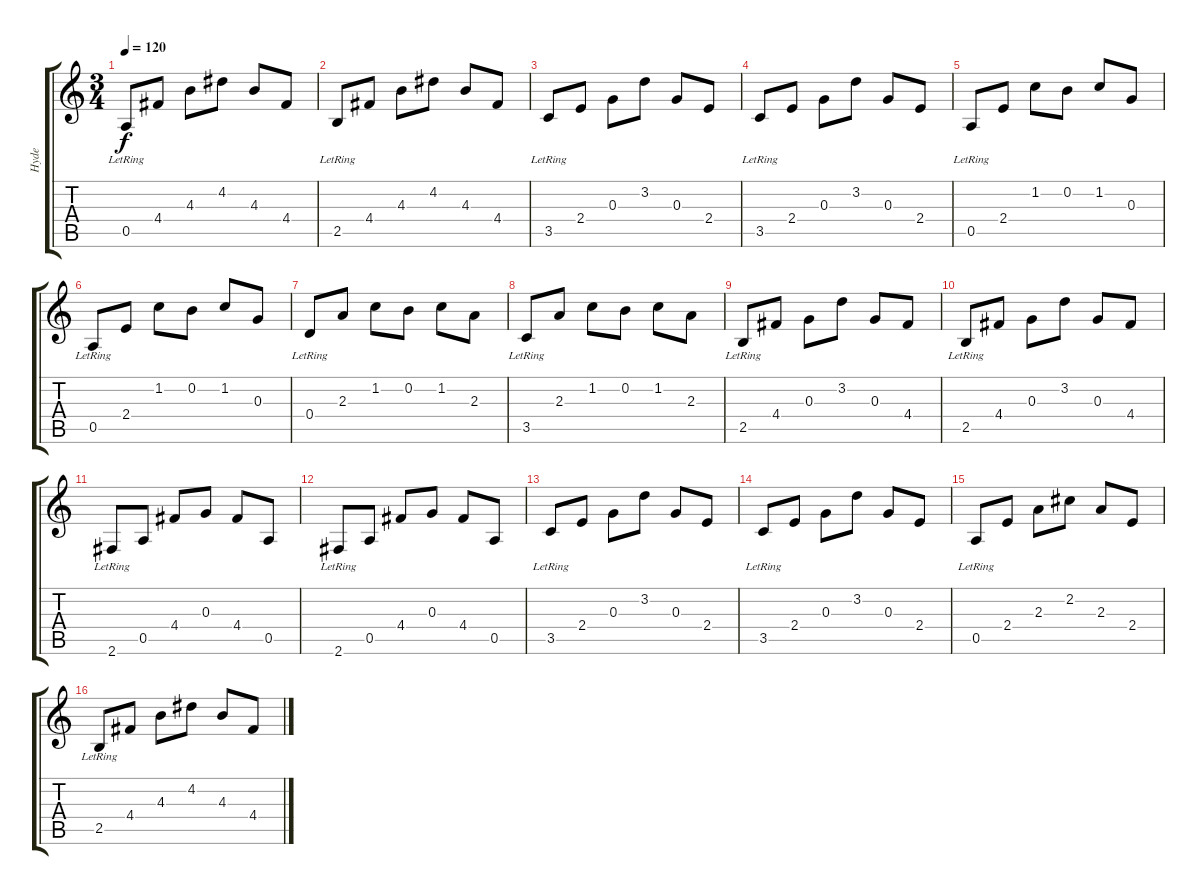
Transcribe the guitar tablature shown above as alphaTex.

\track ("Hyde" "Hyde") {instrument acousticguitarnylon}
\staff {score tabs}
\tuning (E4 B3 G3 D3 A2 E2) {hide}
\ts (3 4)
\tempo 120
\clef g2
\ks c
0.5{lr}.8{dy f} 4.4.8 4.3.8 4.2.8 4.3.8 4.4.8 |
2.5{lr}.8 4.4.8 4.3.8 4.2.8 4.3.8 4.4.8 |
3.5{lr}.8 2.4.8 0.3.8 3.2.8 0.3.8 2.4.8 |
3.5{lr}.8 2.4.8 0.3.8 3.2.8 0.3.8 2.4.8 |
0.5{lr}.8 2.4.8 1.2.8 0.2.8 1.2.8 0.3.8 |
0.5{lr}.8 2.4.8 1.2.8 0.2.8 1.2.8 0.3.8 |
0.4{lr}.8 2.3.8 1.2.8 0.2.8 1.2.8 2.3.8 |
3.5{lr}.8 2.3.8 1.2.8 0.2.8 1.2.8 2.3.8 |
2.5{lr}.8 4.4.8 0.3.8 3.2.8 0.3.8 4.4.8 |
2.5{lr}.8 4.4.8 0.3.8 3.2.8 0.3.8 4.4.8 |
2.6{lr}.8 0.5.8 4.4.8 0.3.8 4.4.8 0.5.8 |
2.6{lr}.8 0.5.8 4.4.8 0.3.8 4.4.8 0.5.8 |
3.5{lr}.8 2.4.8 0.3.8 3.2.8 0.3.8 2.4.8 |
3.5{lr}.8 2.4.8 0.3.8 3.2.8 0.3.8 2.4.8 |
0.5{lr}.8 2.4.8 2.3.8 2.2.8 2.3.8 2.4.8 |
2.5{lr}.8 4.4.8 4.3.8 4.2.8 4.3.8 4.4.8
